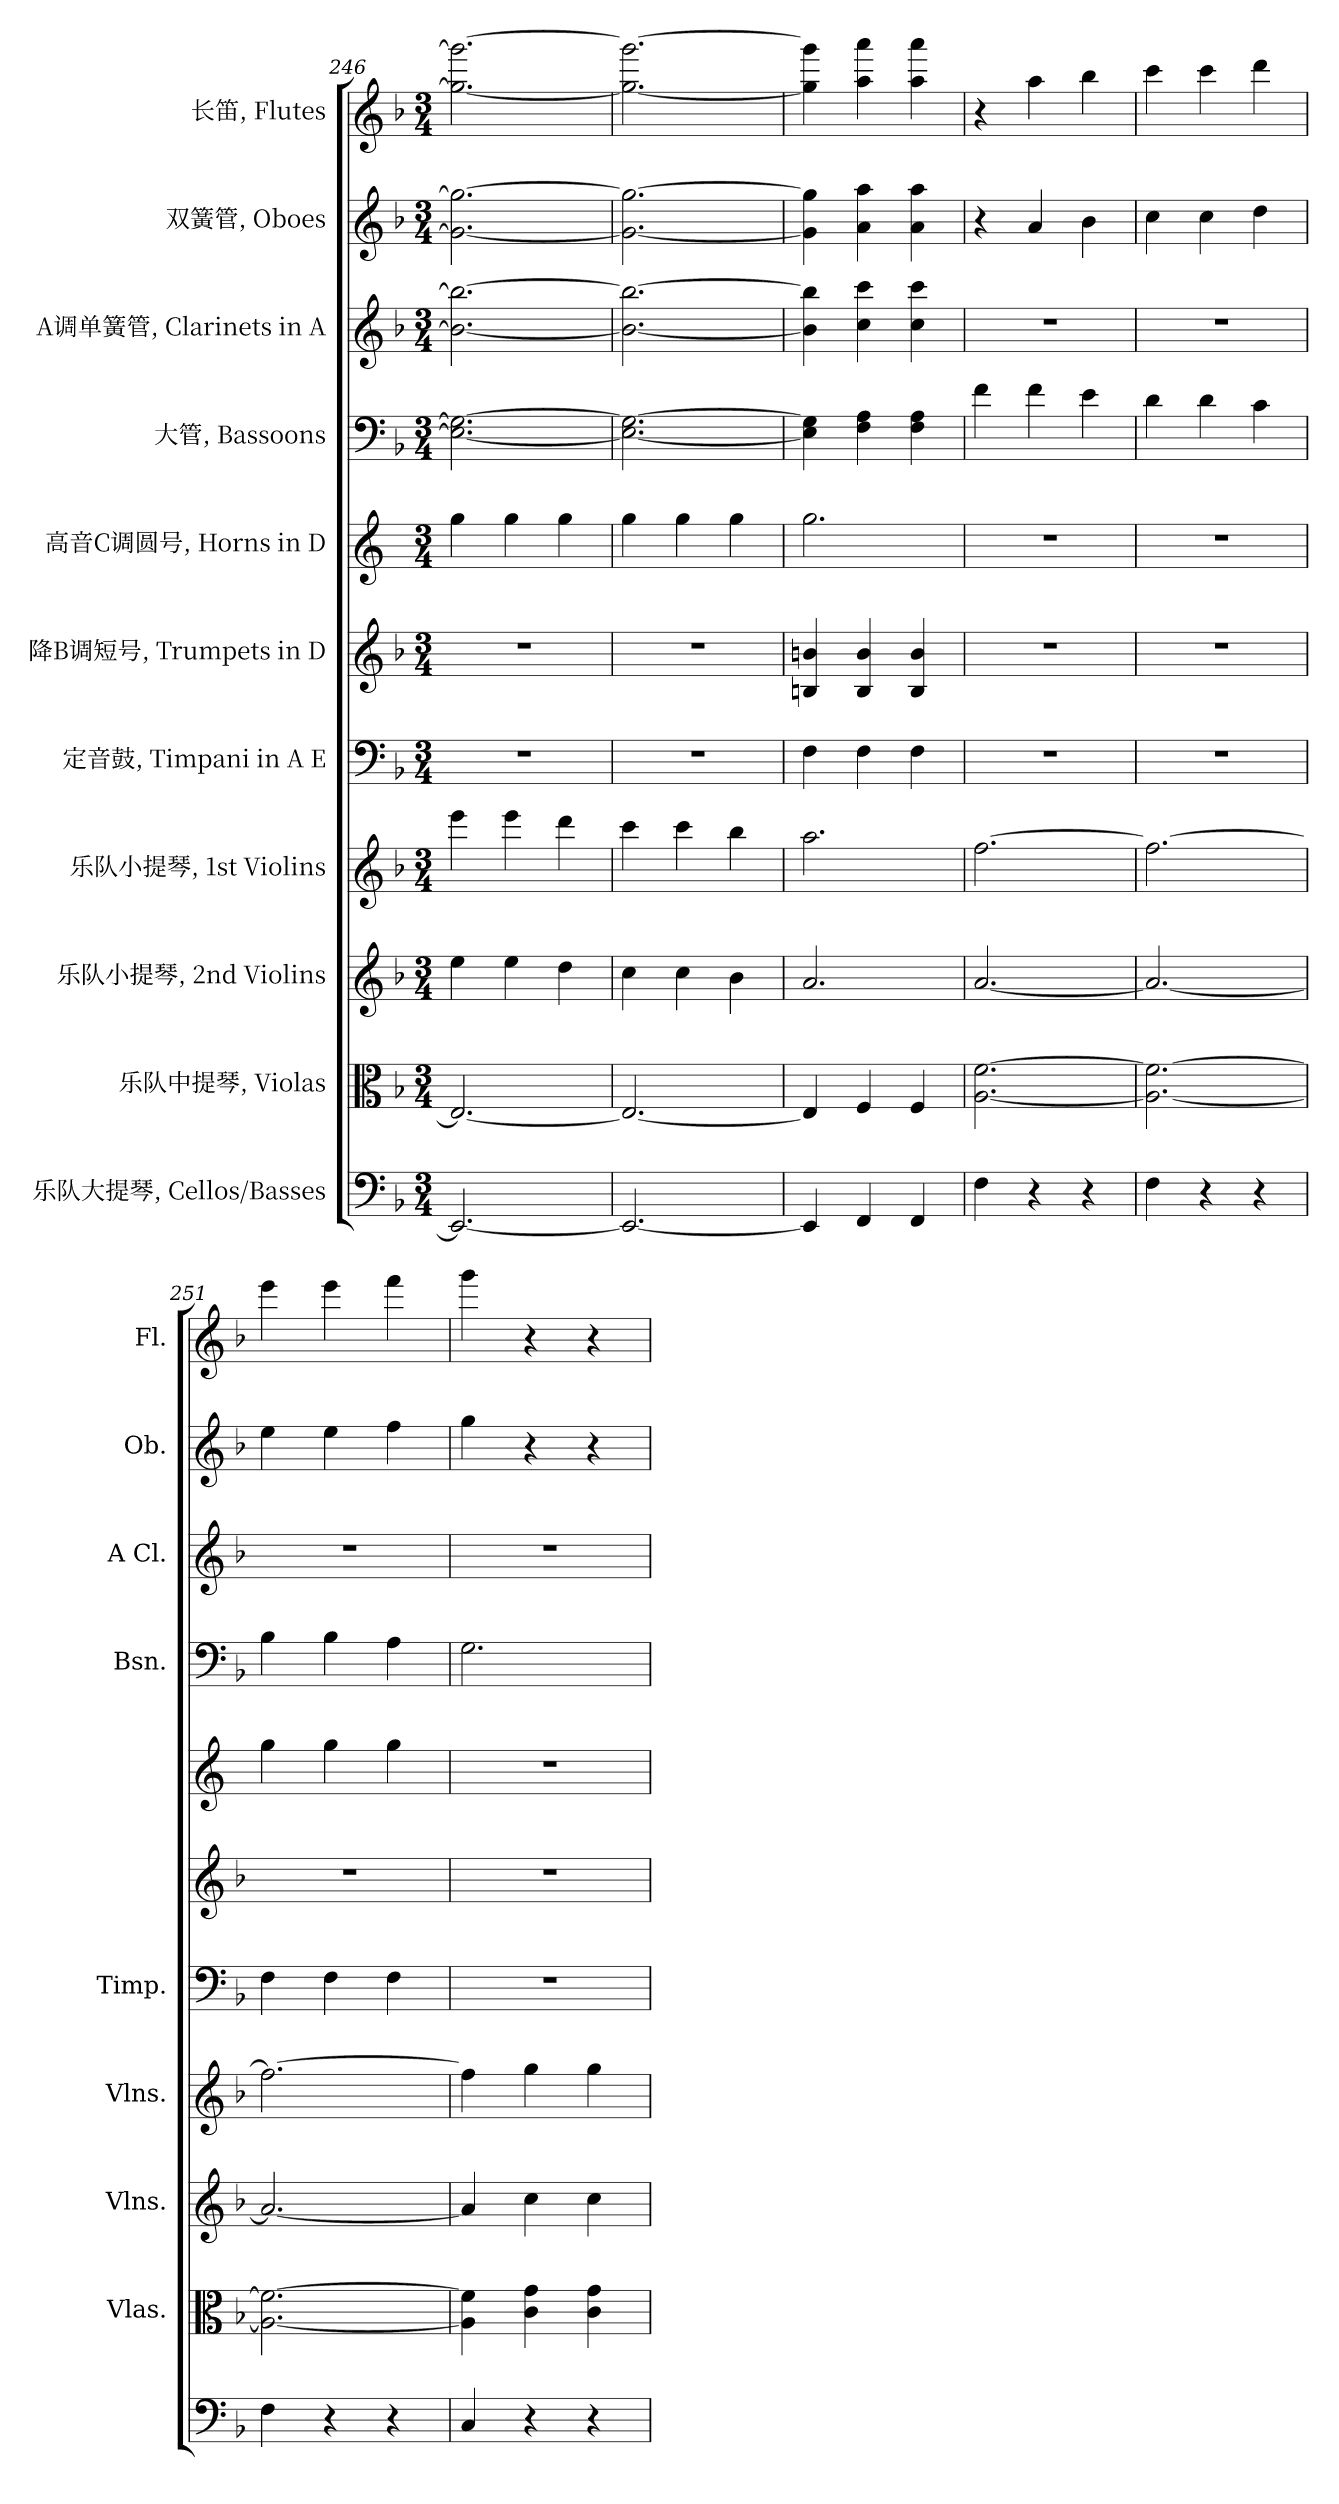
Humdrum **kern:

**kern	**kern	**kern	**kern	**kern	**kern	**kern	**kern	**kern	**kern	**kern
*part11	*part10	*part9	*part8	*part7	*part6	*part5	*part4	*part3	*part2	*part1
*staff11	*staff10	*staff9	*staff8	*staff7	*staff6	*staff5	*staff4	*staff3	*staff2	*staff1
*I"乐队大提琴, Cellos/Basses	*I"乐队中提琴, Violas	*I"乐队小提琴, 2nd Violins	*I"乐队小提琴, 1st Violins	*I"定音鼓, Timpani in A E	*I"降B调短号, Trumpets in D	*I"高音C调圆号, Horns in D	*I"大管, Bassoons	*I"A调单簧管, Clarinets in A	*I"双簧管, Oboes	*I"长笛, Flutes
*	*I'Vlas.	*I'Vlns.	*I'Vlns.	*I'Timp.	*	*	*I'Bsn.	*I'A Cl.	*I'Ob.	*I'Fl.
*clefF4	*clefC3	*clefG2	*clefG2	*clefF4	*clefG2	*clefG2	*clefF4	*clefG2	*clefG2	*clefG2
*	*	*	*	*	*ITrd1c2	*ITrd4c7	*	*ITrd2c3	*	*
*k[b-]	*k[b-]	*k[b-]	*k[b-]	*k[b-]	*k[b-e-a-]	*k[b-]	*k[b-]	*k[f#c#]	*k[b-]	*k[b-]
*M3/4	*M3/4	*M3/4	*M3/4	*M3/4	*M3/4	*M3/4	*M3/4	*M3/4	*M3/4	*M3/4
=246	=246	=246	=246	=246	=246	=246	=246	=246	=246	=246
2.EE/_	2.E/_	4ee\	4eee\	2.r	2.r	4cc\	2.E\_ 2.G\_	2.g\_ 2.gg\_	2.g\_ 2.gg\_	2.gg\_ 2.ggg\_
.	.	4ee\	4eee\	.	.	4cc\	.	.	.	.
.	.	4dd\	4ddd\	.	.	4cc\	.	.	.	.
=247	=247	=247	=247	=247	=247	=247	=247	=247	=247	=247
2.EE/_	2.E/_	4cc\	4ccc\	2.r	2.r	4cc\	2.E\_ 2.G\_	2.g\_ 2.gg\_	2.g\_ 2.gg\_	2.gg\_ 2.ggg\_
.	.	4cc\	4ccc\	.	.	4cc\	.	.	.	.
.	.	4b-\	4bb-\	.	.	4cc\	.	.	.	.
=248	=248	=248	=248	=248	=248	=248	=248	=248	=248	=248
4EE/]	4E/]	2.a/	2.aa\	4F\	4An/ 4an/	2.cc\	4E\] 4G\]	4g\] 4gg\]	4g\] 4gg\]	4gg\] 4ggg\]
4FF/	4F/	.	.	4F\	4A/ 4a/	.	4F\ 4A\	4a\ 4aa\	4a\ 4aa\	4aa\ 4aaa\
4FF/	4F/	.	.	4F\	4A/ 4a/	.	4F\ 4A\	4a\ 4aa\	4a\ 4aa\	4aa\ 4aaa\
=249	=249	=249	=249	=249	=249	=249	=249	=249	=249	=249
4F\	[2.A\ [2.f\	[2.a/	[2.ff\	2.r	2.r	2.r	4f\	2.r	4r	4r
4r	.	.	.	.	.	.	4f\	.	4a/	4aa\
4r	.	.	.	.	.	.	4e\	.	4b-\	4bb-\
=250	=250	=250	=250	=250	=250	=250	=250	=250	=250	=250
4F\	2.A\_ 2.f\_	2.a/_	2.ff\_	2.r	2.r	2.r	4d\	2.r	4cc\	4ccc\
4r	.	.	.	.	.	.	4d\	.	4cc\	4ccc\
4r	.	.	.	.	.	.	4c\	.	4dd\	4ddd\
=251	=251	=251	=251	=251	=251	=251	=251	=251	=251	=251
4F\	2.A\_ 2.f\_	2.a/_	2.ff\_	4F\	2.r	4cc\	4B-\	2.r	4ee\	4eee\
4r	.	.	.	4F\	.	4cc\	4B-\	.	4ee\	4eee\
4r	.	.	.	4F\	.	4cc\	4A\	.	4ff\	4fff\
!!LO:PB:g=z
=252	=252	=252	=252	=252	=252	=252	=252	=252	=252	=252
4C/	4A\] 4f\]	4a/]	4ff\]	2.r	2.r	2.r	2.G\	2.r	4gg\	4ggg\
4r	4c\ 4g\	4cc\	4gg\	.	.	.	.	.	4r	4r
4r	4c\ 4g\	4cc\	4gg\	.	.	.	.	.	4r	4r
=	=	=	=	=	=	=	=	=	=	=
*-	*-	*-	*-	*-	*-	*-	*-	*-	*-	*-
